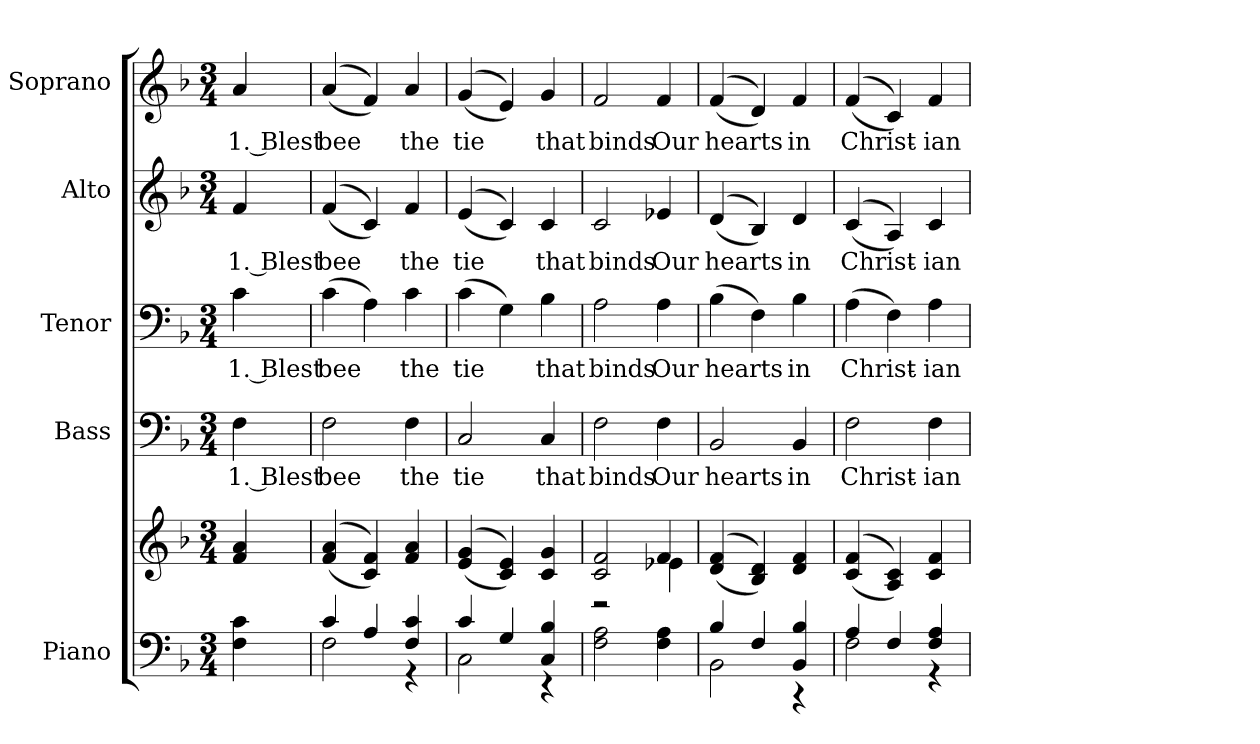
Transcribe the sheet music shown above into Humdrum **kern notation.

**kern	**kern	**kern	**text	**kern	**text	**kern	**text	**kern	**text
*part5	*part5	*part4	*part4	*part3	*part3	*part2	*part2	*part1	*part1
*staff6	*staff5	*staff4	*staff4	*staff3	*staff3	*staff2	*staff2	*staff1	*staff1
*I"Piano	*	*I"Bass	*	*I"Tenor	*	*I"Alto	*	*I"Soprano	*
*I'Pno.	*	*I'B.	*	*I'T.	*	*I'A.	*	*I'S.	*
!!LO:PB:g=z
*clefF4	*clefG2	*clefF4	*	*clefF4	*	*clefG2	*	*clefG2	*
*k[b-]	*k[b-]	*k[b-]	*	*k[b-]	*	*k[b-]	*	*k[b-]	*
*F:	*F:	*F:	*	*F:	*	*F:	*	*F:	*
*M3/4	*M3/4	*M3/4	*	*M3/4	*	*M3/4	*	*M3/4	*
*MM140	*MM140	*MM140	*	*MM140	*	*MM140	*	*MM140	*
=1	=1	=1	=1	=1	=1	=1	=1	=1	=1
!	!	!	!LO:LY:b:color=#000000	!	!	!	!	!	!
!	!	!	!	!	!LO:LY:b:color=#000000	!	!	!	!
!	!	!	!	!	!	!	!LO:LY:b:color=#000000	!	!
!	!	!	!	!	!	!	!	!	!LO:LY:b:color=#000000
4Fi\ 4ci	4fi/ 4ai	4Fi\	1. Blest	4ci\	1. Blest	4fi/	1. Blest	4ai/	1. Blest
=2	=2	=2	=2	=2	=2	=2	=2	=2	=2
*^	*	*	*	*	*	*	*	*	*
!	!	!	!	!LO:LY:b:color=#000000	!	!	!	!	!	!
!	!	!	!	!	!	!LO:LY:b:color=#000000	!	!	!	!
!	!	!	!	!	!	!	!	!LO:LY:b:color=#000000	!	!
!	!	!	!	!	!	!	!	!	!	!LO:LY:b:color=#000000
4ci/	2Fi\	((4fi/ 4ai	2Fi\	bee	(4ci\	bee	((4fi/	bee	((4ai/	bee
4Ai/	.	4ci/ 4fi))	.	.	4Ai\)	.	4ci/))	.	4fi/))	.
!	!	!	!	!LO:LY:b:color=#000000	!	!	!	!	!	!
!	!	!	!	!	!	!LO:LY:b:color=#000000	!	!	!	!
!	!	!	!	!	!	!	!	!LO:LY:b:color=#000000	!	!
!	!	!	!	!	!	!	!	!	!	!LO:LY:b:color=#000000
4Fi/ 4ci	4r	4fi/ 4ai	4Fi\	the	4ci\	the	4fi/	the	4ai/	the
!!LO:PB:g=z
=3	=3	=3	=3	=3	=3	=3	=3	=3	=3	=3
!	!	!	!	!LO:LY:b:color=#000000	!	!	!	!	!	!
!	!	!	!	!	!	!LO:LY:b:color=#000000	!	!	!	!
!	!	!	!	!	!	!	!	!LO:LY:b:color=#000000	!	!
!	!	!	!	!	!	!	!	!	!	!LO:LY:b:color=#000000
4ci/	2Ci\	((4ei/ 4gi	2Ci/	tie	(4ci\	tie	((4ei/	tie	((4gi/	tie
4Gi/	.	4ci/ 4ei))	.	.	4Gi\)	.	4ci/))	.	4ei/))	.
!	!	!	!	!LO:LY:b:color=#000000	!	!	!	!	!	!
!	!	!	!	!	!	!LO:LY:b:color=#000000	!	!	!	!
!	!	!	!	!	!	!	!	!LO:LY:b:color=#000000	!	!
!	!	!	!	!	!	!	!	!	!	!LO:LY:b:color=#000000
4Ci/ 4B-i	4r	4ci/ 4gi	4Ci/	that	4B-i\	that	4ci/	that	4gi/	that
*v	*v	*	*	*	*	*	*	*	*	*
=4	=4	=4	=4	=4	=4	=4	=4	=4	=4
*	*^	*	*	*	*	*	*	*	*
*^	*	*	*	*	*	*	*	*	*	*
!	!	!	!	!	!LO:LY:b:color=#000000	!	!	!	!	!	!
*v	*v	*	*	*	*	*	*	*	*	*	*
*^	*	*	*	*	*	*	*	*	*	*
!	!	!	!	!	!	!	!LO:LY:b:color=#000000	!	!	!	!
*v	*v	*	*	*	*	*	*	*	*	*	*
*^	*	*	*	*	*	*	*	*	*	*
!	!	!	!	!	!	!	!	!	!LO:LY:b:color=#000000	!	!
*v	*v	*	*	*	*	*	*	*	*	*	*
*^	*	*	*	*	*	*	*	*	*	*
!	!	!	!	!	!	!	!	!	!	!	!LO:LY:b:color=#000000
*v	*v	*	*	*	*	*	*	*	*	*	*
2Fi\ 2Ai	2ci/ 2fi	2r	2Fi\	binds	2Ai\	binds	2ci/	binds	2fi/	binds
!	!	!	!	!LO:LY:b:color=#000000	!	!	!	!	!	!
!	!	!	!	!	!	!LO:LY:b:color=#000000	!	!	!	!
!	!	!	!	!	!	!	!	!LO:LY:b:color=#000000	!	!
!	!	!	!	!	!	!	!	!	!	!LO:LY:b:color=#000000
4Fi\ 4Ai	4fi/	4e-Xi\	4Fi\	Our	4Ai\	Our	4e-Xi/	Our	4fi/	Our
*	*v	*v	*	*	*	*	*	*	*	*
=5	=5	=5	=5	=5	=5	=5	=5	=5	=5
*^	*	*	*	*	*	*	*	*	*
*	*	*^	*	*	*	*	*	*	*	*
!	!	!	!	!	!LO:LY:b:color=#000000	!	!	!	!	!	!
*	*	*v	*v	*	*	*	*	*	*	*	*
*	*	*^	*	*	*	*	*	*	*	*
!	!	!	!	!	!	!	!LO:LY:b:color=#000000	!	!	!	!
*	*	*v	*v	*	*	*	*	*	*	*	*
*	*	*^	*	*	*	*	*	*	*	*
!	!	!	!	!	!	!	!	!	!LO:LY:b:color=#000000	!	!
*	*	*v	*v	*	*	*	*	*	*	*	*
*	*	*^	*	*	*	*	*	*	*	*
!	!	!	!	!	!	!	!	!	!	!	!LO:LY:b:color=#000000
*	*	*v	*v	*	*	*	*	*	*	*	*
4B-i/	2BB-i\	((4di/ 4fi	2BB-i/	hearts	(4B-i\	hearts	((4di/	hearts	((4fi/	hearts
4Fi/	.	4B-i/ 4di))	.	.	4Fi\)	.	4B-i/))	.	4di/))	.
!	!	!	!	!LO:LY:b:color=#000000	!	!	!	!	!	!
!	!	!	!	!	!	!LO:LY:b:color=#000000	!	!	!	!
!	!	!	!	!	!	!	!	!LO:LY:b:color=#000000	!	!
!	!	!	!	!	!	!	!	!	!	!LO:LY:b:color=#000000
4BB-i/ 4B-i	4r	4di/ 4fi	4BB-i/	in	4B-i\	in	4di/	in	4fi/	in
=6	=6	=6	=6	=6	=6	=6	=6	=6	=6	=6
!	!	!	!	!LO:LY:b:color=#000000	!	!	!	!	!	!
!	!	!	!	!	!	!LO:LY:b:color=#000000	!	!	!	!
!	!	!	!	!	!	!	!	!LO:LY:b:color=#000000	!	!
!	!	!	!	!	!	!	!	!	!	!LO:LY:b:color=#000000
4Ai/	2Fi\	((4ci/ 4fi	2Fi\	Christ-	(4Ai\	Christ-	((4ci/	Christ-	((4fi/	Christ-
4Fi/	.	4Ai/ 4ci))	.	.	4Fi\)	.	4Ai/))	.	4ci/))	.
!	!	!	!	!LO:LY:b:color=#000000	!	!	!	!	!	!
!	!	!	!	!	!	!LO:LY:b:color=#000000	!	!	!	!
!	!	!	!	!	!	!	!	!LO:LY:b:color=#000000	!	!
!	!	!	!	!	!	!	!	!	!	!LO:LY:b:color=#000000
4Fi/ 4Ai	4r	4ci/ 4fi	4Fi\	-ian	4Ai\	-ian	4ci/	-ian	4fi/	-ian
*v	*v	*	*	*	*	*	*	*	*	*
=	=	=	=	=	=	=	=	=	=
*-	*-	*-	*-	*-	*-	*-	*-	*-	*-
